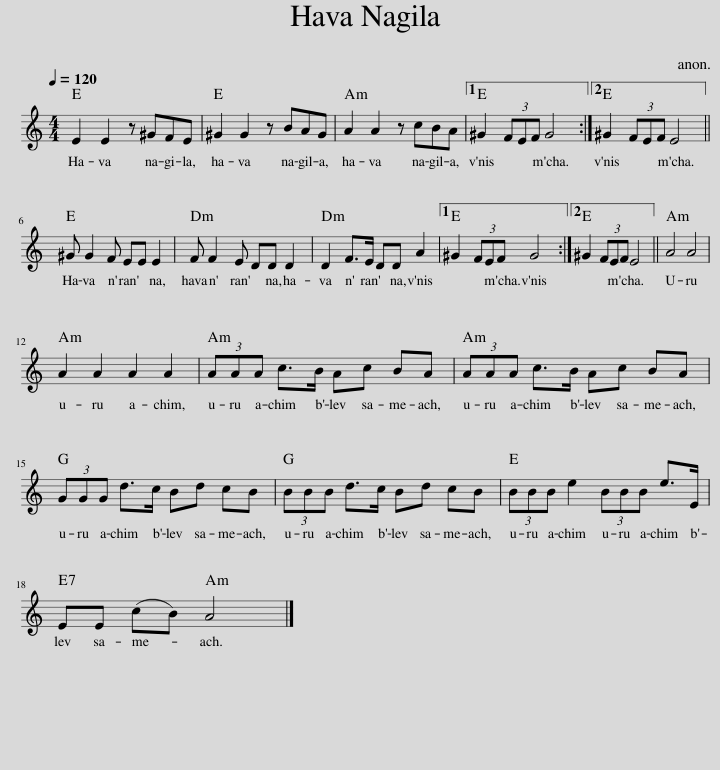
X:1
L:1/8
Q:1/4=120
M:4/4
I:linebreak $
K:C
V:1 treble
V:1
 E2 E2 z ^GFE | ^G2 G2 z BAG | A2 A2 z cBA |1 ^G2 (3FEF G4 :|2 ^G2 (3FEF E4 ||$ %5
 ^G G2 F EE E2 | F F2 E DD D2 | D2 F>E DD A2 |1 ^G2 (3FEF G4 :|2 ^G2 (3FEF E4 || %10
 A4 A4 |$ A2 A2 A2 A2 | (3AAA c>B Ac BA | (3AAA c>B Ac BA |$ (3GGG d>c Bd cB | %15
 (3BBB d>c Bd cB | (3BBB e2 (3BBB e>E |$ EE (cB) A4 |] %18
